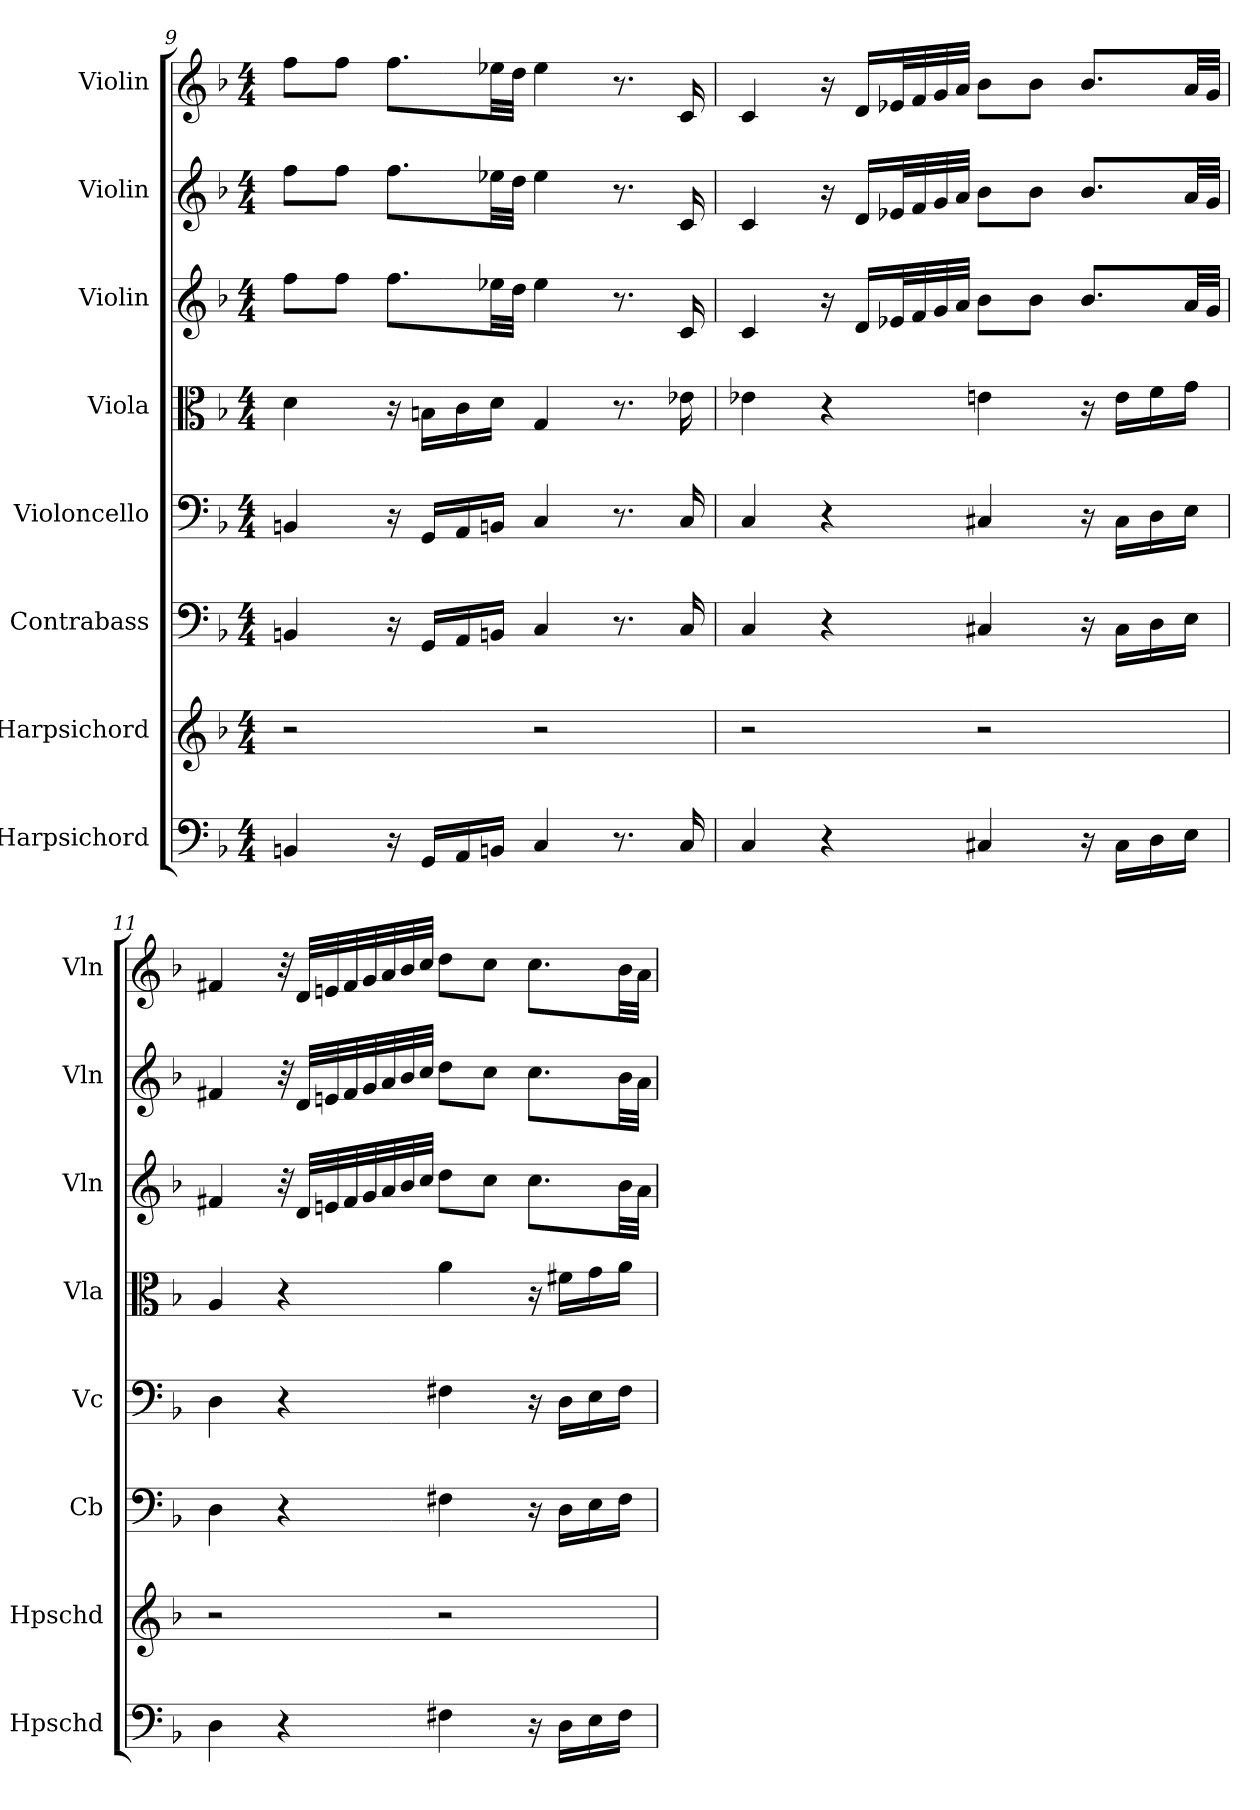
**kern	**kern	**kern	**kern	**kern	**kern	**kern	**kern
*part8	*part7	*part6	*part5	*part4	*part3	*part2	*part1
*staff8	*staff7	*staff6	*staff5	*staff4	*staff3	*staff2	*staff1
*I"Harpsichord	*I"Harpsichord	*I"Contrabass	*I"Violoncello	*I"Viola	*I"Violin	*I"Violin	*I"Violin
*I'Hpschd	*I'Hpschd	*I'Cb	*I'Vc	*I'Vla	*I'Vln	*I'Vln	*I'Vln
*clefF4	*clefG2	*clefF4	*clefF4	*clefC3	*clefG2	*clefG2	*clefG2
*k[b-]	*k[b-]	*k[b-]	*k[b-]	*k[b-]	*k[b-]	*k[b-]	*k[b-]
*M4/4	*M4/4	*M4/4	*M4/4	*M4/4	*M4/4	*M4/4	*M4/4
=9	=9	=9	=9	=9	=9	=9	=9
4BBn/	2r	4BBn/	4BBn/	4d\	8ff\L	8ff\L	8ff\L
.	.	.	.	.	8ff\J	8ff\J	8ff\J
16r	.	16r	16r	16r	8.ff\L	8.ff\L	8.ff\L
16GG/LL	.	16GG/LL	16GG/LL	16Bn\LL	.	.	.
16AA/	.	16AA/	16AA/	16c\	.	.	.
16BBn/JJ	.	16BBn/JJ	16BBn/JJ	16d\JJ	32ee-X\LL	32ee-X\LL	32ee-X\LL
.	.	.	.	.	32dd\JJJ	32dd\JJJ	32dd\JJJ
4C/	2r	4C/	4C/	4G/	4ee-\	4ee-\	4ee-\
8.r	.	8.r	8.r	8.r	8.r	8.r	8.r
16C/	.	16C/	16C/	16e-X\	16c/	16c/	16c/
=10	=10	=10	=10	=10	=10	=10	=10
4C/	2r	4C/	4C/	4e-X\	4c/	4c/	4c/
4r	.	4r	4r	4r	16r	16r	16r
.	.	.	.	.	16d/LL	16d/LL	16d/LL
.	.	.	.	.	32e-X/L	32e-X/L	32e-X/L
.	.	.	.	.	32f/	32f/	32f/
.	.	.	.	.	32g/	32g/	32g/
.	.	.	.	.	32a/JJJ	32a/JJJ	32a/JJJ
4C#X/	2r	4C#X/	4C#X/	4en\	8b-\L	8b-\L	8b-\L
.	.	.	.	.	8b-\J	8b-\J	8b-\J
16r	.	16r	16r	16r	8.b-/L	8.b-/L	8.b-/L
16C#\LL	.	16C#\LL	16C#\LL	16e\LL	.	.	.
16D\	.	16D\	16D\	16f\	.	.	.
16E\JJ	.	16E\JJ	16E\JJ	16g\JJ	32a/LL	32a/LL	32a/LL
.	.	.	.	.	32g/JJJ	32g/JJJ	32g/JJJ
=11	=11	=11	=11	=11	=11	=11	=11
4D\	2r	4D\	4D\	4A/	4f#X/	4f#X/	4f#X/
4r	.	4r	4r	4r	32r	32r	32r
.	.	.	.	.	32d/LLL	32d/LLL	32d/LLL
.	.	.	.	.	32en/	32en/	32en/
.	.	.	.	.	32f#/	32f#/	32f#/
.	.	.	.	.	32g/	32g/	32g/
.	.	.	.	.	32a/	32a/	32a/
.	.	.	.	.	32b-/	32b-/	32b-/
.	.	.	.	.	32cc/JJJ	32cc/JJJ	32cc/JJJ
4F#X\	2r	4F#X\	4F#X\	4a\	8dd\L	8dd\L	8dd\L
.	.	.	.	.	8cc\J	8cc\J	8cc\J
16r	.	16r	16r	16r	8.cc\L	8.cc\L	8.cc\L
16D\LL	.	16D\LL	16D\LL	16f#X\LL	.	.	.
16E\	.	16E\	16E\	16g\	.	.	.
16F#\JJ	.	16F#\JJ	16F#\JJ	16a\JJ	32b-\LL	32b-\LL	32b-\LL
.	.	.	.	.	32a\JJJ	32a\JJJ	32a\JJJ
=	=	=	=	=	=	=	=
*-	*-	*-	*-	*-	*-	*-	*-
